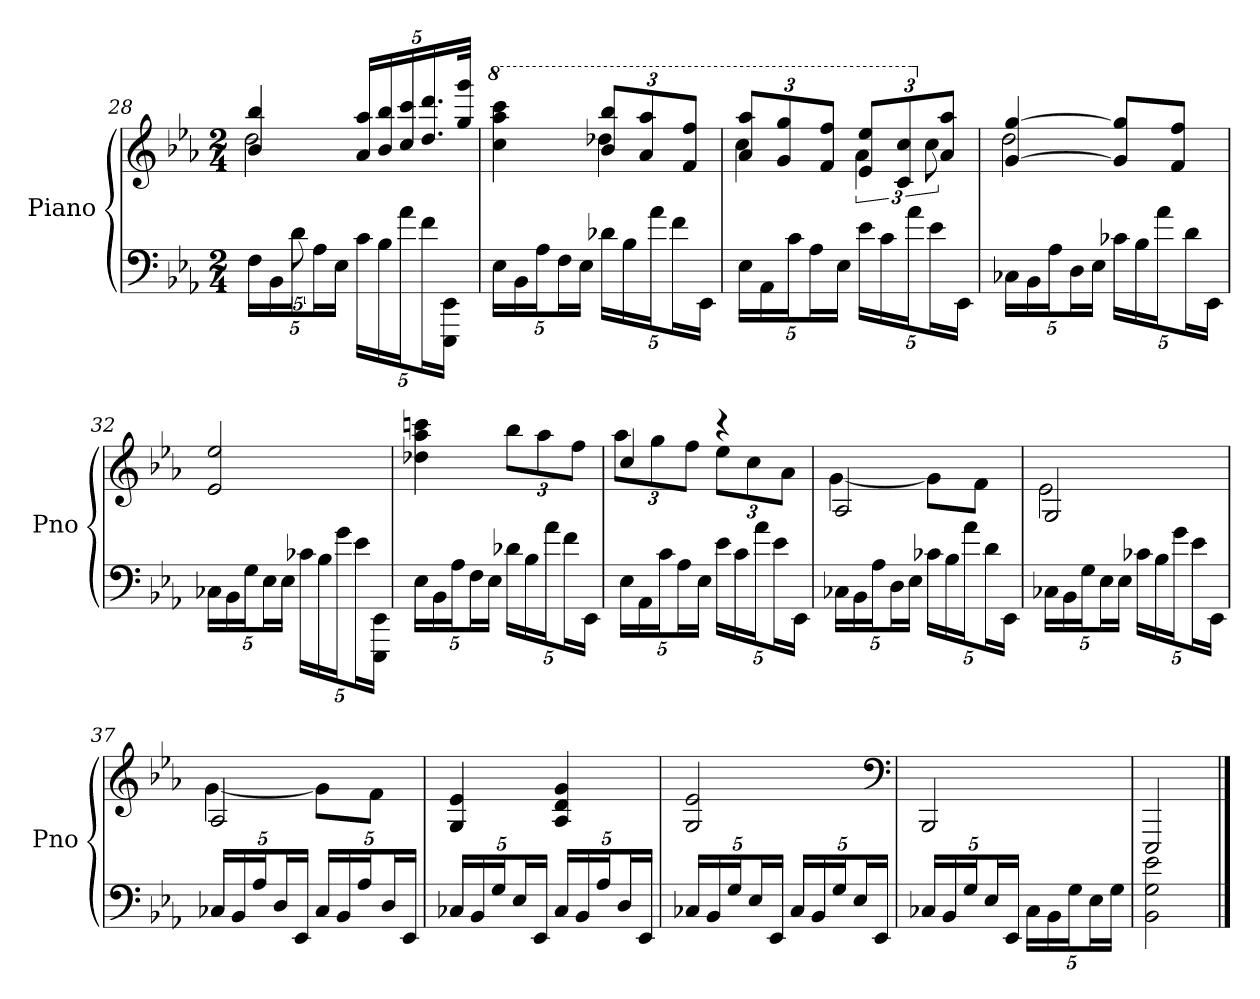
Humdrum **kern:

**kern	**kern
*part1	*part1
*staff2	*staff1
*I"Piano	*
*I'Pno	*
*clefF4	*clefG2
*k[b-e-a-]	*k[b-e-a-]
*M2/4	*M2/4
=28	=28
*^	*^
20F\LL	10ryy	4b- 4bb-	2dd
20BB-\	.	.	.
20d\J	10d	.	.
20A-\L	.	.	.
20E-\JJ	20ryy	.	.
20c\LL	4ryy	20a- 20aa-LL	.
20B-\	.	20b- 20bb-	.
20a-\J	.	20cc 20ccc	.
20f\L	.	20.dd 20.ddd	.
20EEE-\ 20EE-\JJ	.	.	.
.	.	40gg 40gggJJk	.
*v	*v	*	*
=29	=29	=29
*	*8va	*
20E-\LL	4ccc 4aaa- 4cccc	4ryy
20BB-\	.	.
20A-\J	.	.
20F\L	.	.
20E-\JJ	.	.
20d-X\LL	12bb- 12bbb-L	4ddd-X
20B-\	.	.
.	12aa- 12aaa-	.
20a-\J	.	.
20f\L	.	.
.	12ff 12fffJ	.
20EE-\JJ	.	.
=30	=30	=30
20E-\LL	12aa- 12aaa-L	4ccc
20AA-\	.	.
.	12gg 12ggg	.
20c\J	.	.
20A-\L	.	.
.	12ff 12fffJ	.
20E-\JJ	.	.
20e-\LL	12ee- 12eee-L	6aa-
20c\	.	.
.	12cc 12ccc	.
20a-\J	.	.
20e-\L	.	.
*	*X8va	*
.	12a- 12aa-J	12cc
20EE-\JJ	.	.
=31	=31	=31
20C-X\LL	[4g [4gg	2dd
20BB-\	.	.
20A-\J	.	.
20D\L	.	.
20E-\JJ	.	.
20c-X\LL	8g] 8gg]L	.
20B-\	.	.
20a-\J	.	.
.	8f 8ffJ	.
20d\L	.	.
20EE-\JJ	.	.
*	*v	*v
=32	=32
20C-X\LL	2e- 2ee-
20BB-\	.
20G\J	.
20E-\L	.
20E-\JJ	.
20c-X\LL	.
20B-\	.
20g\J	.
20e-\L	.
20EEE-\ 20EE-\JJ	.
=33	=33
20E-\LL	4dd-X 4aa- 4cccn
20BB-\	.
20A-\J	.
20F\L	.
20E-\JJ	.
20d-X\LL	12bb-L
20B-\	.
.	12aa-
20a-\J	.
20f\L	.
.	12ffJ
20EE-\JJ	.
=34	=34
*	*^
20E-\LL	4cc	12aa-L
20AA-\	.	.
.	.	12gg
20c\J	.	.
20A-\L	.	.
.	.	12ffJ
20E-\JJ	.	.
20e-\LL	4r	12ee-L
20c\	.	.
.	.	12cc
20a-\J	.	.
20e-\L	.	.
.	.	12a-J
20EE-\JJ	.	.
=35	=35	=35
20C-X\LL	2A-	[4g
20BB-\	.	.
20A-\J	.	.
20D\L	.	.
20E-\JJ	.	.
20c-X\LL	.	8gL]
20B-\	.	.
20a-\J	.	.
.	.	8fJ
20d\L	.	.
20EE-\JJ	.	.
=36	=36	=36
20C-X\LL	2G	2e-
20BB-\	.	.
20G\J	.	.
20E-\L	.	.
20E-\JJ	.	.
20c-X\LL	.	.
20B-\	.	.
20g\J	.	.
20e-\L	.	.
20EE-\JJ	.	.
=37	=37	=37
20C-X/LL	2A-	[4g
20BB-/	.	.
20A-/J	.	.
20D/L	.	.
20EE-/JJ	.	.
20C-/LL	.	8gL]
20BB-/	.	.
20A-/J	.	.
.	.	8fJ
20D/L	.	.
20EE-/JJ	.	.
*	*v	*v
=38	=38
20C-X/LL	4G 4e-
20BB-/	.
20G/J	.
20E-/L	.
20EE-/JJ	.
20C-/LL	4A- 4d 4g
20BB-/	.
20A-/J	.
20D/L	.
20EE-/JJ	.
=39	=39
20C-X/LL	2G 2e-
20BB-/	.
20G/J	.
20E-/L	.
20EE-/JJ	.
20C-/LL	.
20BB-/	.
20G/J	.
20E-/L	.
20EE-/JJ	.
*	*clefF4
=40	=40
20C-X/LL	2BBB-
20BB-/	.
20G/J	.
20E-/L	.
20EE-/JJ	.
20C-\LL	.
20BB-\	.
20G\J	.
20E-\L	.
20G\JJ	.
=41	=41
2BB- 2G 2e-	2EEE-
==	==
*-	*-
